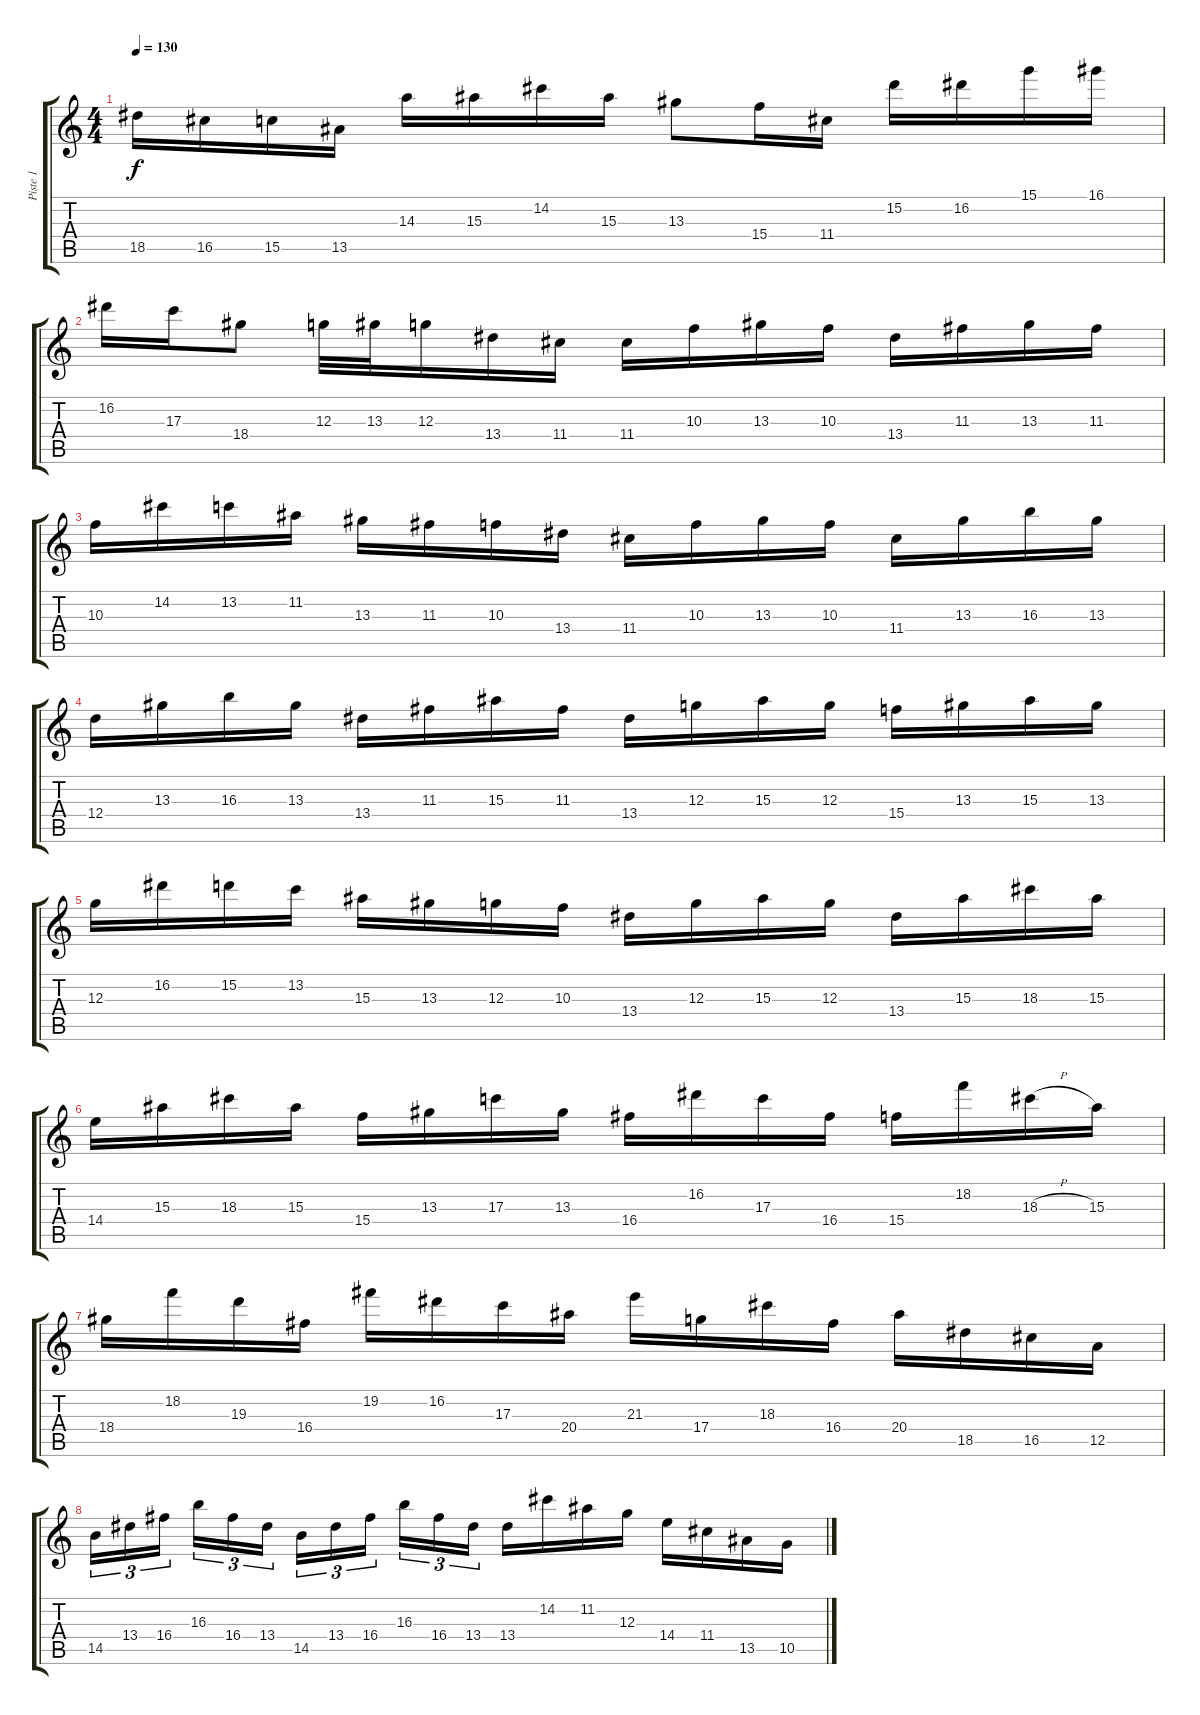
\track ("Piste 1" "Piste 1") {instrument distortionguitar}
\staff {score tabs}
\tuning (E4 B3 G3 D3 A2 E2) {hide}
\ts (4 4)
\tempo 130
\clef g2
\ks c
18.5.16{dy f} 16.5.16 15.5.16 13.5.16 14.3.16 15.3.16 14.2.16 15.3.16 13.3.8 15.4.16 11.4.16 15.2.16 16.2.16 15.1.16 16.1.16 |
16.2.16 17.3.16 18.4.8 12.3.32 13.3.32 12.3.16 13.4.16 11.4.16 11.4.16 10.3.16 13.3.16 10.3.16 13.4.16 11.3.16 13.3.16 11.3.16 |
10.3.16 14.2.16 13.2.16 11.2.16 13.3.16 11.3.16 10.3.16 13.4.16 11.4.16 10.3.16 13.3.16 10.3.16 11.4.16 13.3.16 16.3.16 13.3.16 |
12.4.16 13.3.16 16.3.16 13.3.16 13.4.16 11.3.16 15.3.16 11.3.16 13.4.16 12.3.16 15.3.16 12.3.16 15.4.16 13.3.16 15.3.16 13.3.16 |
12.3.16 16.2.16 15.2.16 13.2.16 15.3.16 13.3.16 12.3.16 10.3.16 13.4.16 12.3.16 15.3.16 12.3.16 13.4.16 15.3.16 18.3.16 15.3.16 |
14.4.16 15.3.16 18.3.16 15.3.16 15.4.16 13.3.16 17.3.16 13.3.16 16.4.16 16.2.16 17.3.16 16.4.16 15.4.16 18.2.16 18.3{h}.16 15.3.16 |
18.4.16 18.2.16 19.3.16 16.4.16 19.2.16 16.2.16 17.3.16 20.4.16 21.3.16 17.4.16 18.3.16 16.4.16 20.4.16 18.5.16 16.5.16 12.5.16 |
14.5.16{tu (3 2)} 13.4.16{tu (3 2)} 16.4.16{tu (3 2) beam splitsecondary} 16.3.16{tu (3 2)} 16.4.16{tu (3 2)} 13.4.16{tu (3 2)} 14.5.16{tu (3 2)} 13.4.16{tu (3 2)} 16.4.16{tu (3 2) beam splitsecondary} 16.3.16{tu (3 2)} 16.4.16{tu (3 2)} 13.4.16{tu (3 2)} 13.4.16 14.2.16 11.2.16 12.3.16 14.4.16 11.4.16 13.5.16 10.5.16
